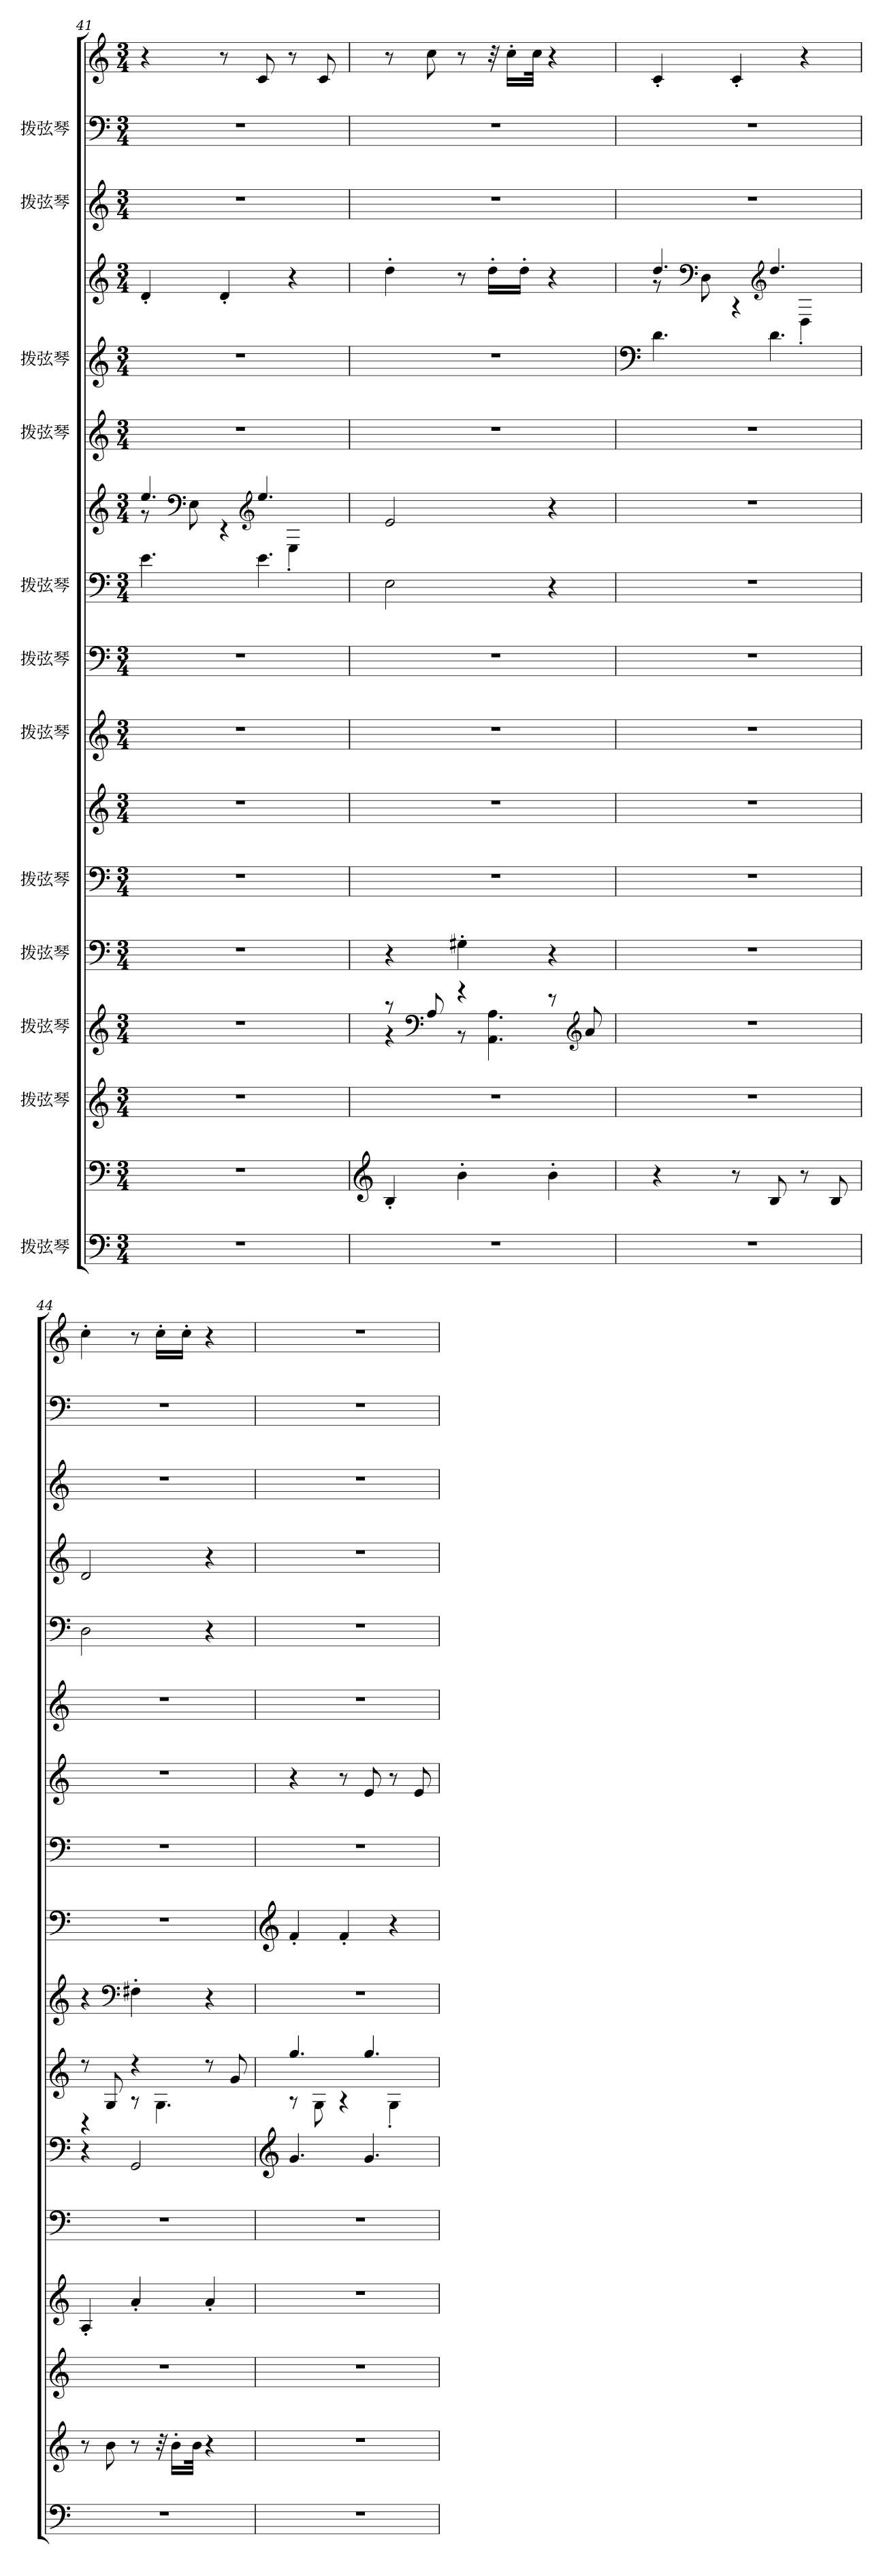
**kern	**kern	**kern	**kern	**kern	**kern	**kern	**kern	**kern	**kern	**kern	**kern	**kern	**kern	**kern	**kern	**kern
*part12	*part12	*part11	*part10	*part9	*part8	*part8	*part7	*part6	*part5	*part5	*part4	*part3	*part3	*part2	*part1	*part1
*staff17	*staff16	*staff15	*staff14	*staff13	*staff12	*staff11	*staff10	*staff9	*staff8	*staff7	*staff6	*staff5	*staff4	*staff3	*staff2	*staff1
*I"拨弦琴	*	*I"拨弦琴	*I"拨弦琴	*I"拨弦琴	*I"拨弦琴	*	*I"拨弦琴	*I"拨弦琴	*I"拨弦琴	*	*I"拨弦琴	*I"拨弦琴	*	*I"拨弦琴	*I"拨弦琴	*
*clefF4	*clefF4	*clefG2	*clefG2	*clefF4	*clefF4	*clefG2	*clefG2	*clefF4	*clefF4	*clefG2	*clefG2	*clefG2	*clefG2	*clefG2	*clefF4	*clefG2
*k[]	*k[]	*k[]	*k[]	*k[]	*k[]	*k[]	*k[]	*k[]	*k[]	*k[]	*k[]	*k[]	*k[]	*k[]	*k[]	*k[]
*M3/4	*M3/4	*M3/4	*M3/4	*M3/4	*M3/4	*M3/4	*M3/4	*M3/4	*M3/4	*M3/4	*M3/4	*M3/4	*M3/4	*M3/4	*M3/4	*M3/4
=41	=41	=41	=41	=41	=41	=41	=41	=41	=41	=41	=41	=41	=41	=41	=41	=41
*	*	*	*	*	*	*	*	*	*	*^	*	*	*	*	*	*
2.r	2.r	2.r	2.r	2.r	2.r	2.r	2.r	2.r	4.e\	4.ee/	8r	2.r	2.r	4d'/	2.r	2.r	4r
*	*	*	*	*	*	*	*	*	*	*clefF4	*	*	*	*	*	*	*
.	.	.	.	.	.	.	.	.	.	.	8E\	.	.	.	.	.	.
.	.	.	.	.	.	.	.	.	.	.	4r	.	.	4d'/	.	.	8r
*	*	*	*	*	*	*	*	*	*	*clefG2	*	*	*	*	*	*	*
.	.	.	.	.	.	.	.	.	4.e\	4.ee/	.	.	.	.	.	.	8c/
.	.	.	.	.	.	.	.	.	.	.	4E'\	.	.	4r	.	.	8r
.	.	.	.	.	.	.	.	.	.	.	.	.	.	.	.	.	8c/
*	*	*	*	*	*	*	*	*	*	*v	*v	*	*	*	*	*	*
=42	=42	=42	=42	=42	=42	=42	=42	=42	=42	=42	=42	=42	=42	=42	=42	=42
*	*clefG2	*	*	*	*	*	*	*	*	*	*	*	*	*	*	*
*	*	*	*^	*	*	*	*	*	*	*	*	*	*	*	*	*
2.r	4B'/	2.r	8r	4r	4r	2.r	2.r	2.r	2.r	2E\	2e/	2.r	2.r	4dd'\	2.r	2.r	8r
*	*	*	*clefF4	*	*	*	*	*	*	*	*	*	*	*	*	*	*
.	.	.	8A/	.	.	.	.	.	.	.	.	.	.	.	.	.	8cc\
.	4b'\	.	4r	8r	4G#X'\	.	.	.	.	.	.	.	.	8r	.	.	8r
.	.	.	.	4.AA\ 4.A\	.	.	.	.	.	.	.	.	.	16dd'\LL	.	.	32r
.	.	.	.	.	.	.	.	.	.	.	.	.	.	.	.	.	16cc'\LL
.	.	.	.	.	.	.	.	.	.	.	.	.	.	16dd'\JJ	.	.	.
.	.	.	.	.	.	.	.	.	.	.	.	.	.	.	.	.	32cc\JJk
.	4b'\	.	8r	.	4r	.	.	.	.	4r	4r	.	.	4r	.	.	4r
*	*	*	*clefG2	*	*	*	*	*	*	*	*	*	*	*	*	*	*
.	.	.	8a/	.	.	.	.	.	.	.	.	.	.	.	.	.	.
*	*	*	*v	*v	*	*	*	*	*	*	*	*	*	*	*	*	*
!!LO:PB:g=z
=43	=43	=43	=43	=43	=43	=43	=43	=43	=43	=43	=43	=43	=43	=43	=43	=43
*	*	*	*	*	*	*	*	*	*	*	*	*clefF4	*	*	*	*
*	*	*	*	*	*	*	*	*	*	*	*	*	*^	*	*	*
2.r	4r	2.r	2.r	2.r	2.r	2.r	2.r	2.r	2.r	2.r	2.r	4.d\	4.dd/	8r	2.r	2.r	4c'/
*	*	*	*	*	*	*	*	*	*	*	*	*	*clefF4	*	*	*	*
.	.	.	.	.	.	.	.	.	.	.	.	.	.	8D\	.	.	.
.	8r	.	.	.	.	.	.	.	.	.	.	.	.	4r	.	.	4c'/
*	*	*	*	*	*	*	*	*	*	*	*	*	*clefG2	*	*	*	*
.	8B/	.	.	.	.	.	.	.	.	.	.	4.d\	4.dd/	.	.	.	.
.	8r	.	.	.	.	.	.	.	.	.	.	.	.	4D'\	.	.	4r
.	8B/	.	.	.	.	.	.	.	.	.	.	.	.	.	.	.	.
*	*	*	*	*	*	*	*	*	*	*	*	*	*v	*v	*	*	*
=44	=44	=44	=44	=44	=44	=44	=44	=44	=44	=44	=44	=44	=44	=44	=44	=44
*	*	*	*	*	*	*^	*	*	*	*	*	*	*	*	*	*
2.r	8r	2.r	4A'/	2.r	4r	8r	4r	4r	2.r	2.r	2.r	2.r	2D\	2d/	2.r	2.r	4cc'\
.	8b\	.	.	.	.	8G/	.	.	.	.	.	.	.	.	.	.	.
*	*	*	*	*	*	*	*	*clefF4	*	*	*	*	*	*	*	*	*
.	8r	.	4a'/	.	2GG/	4r	8r	4F#X'\	.	.	.	.	.	.	.	.	8r
.	32r	.	.	.	.	.	4.G\	.	.	.	.	.	.	.	.	.	16cc'\LL
.	16b'\LL	.	.	.	.	.	.	.	.	.	.	.	.	.	.	.	.
.	.	.	.	.	.	.	.	.	.	.	.	.	.	.	.	.	16cc'\JJ
.	32b\JJk	.	.	.	.	.	.	.	.	.	.	.	.	.	.	.	.
.	4r	.	4a'/	.	.	8r	.	4r	.	.	.	.	4r	4r	.	.	4r
.	.	.	.	.	.	8g/	.	.	.	.	.	.	.	.	.	.	.
=45	=45	=45	=45	=45	=45	=45	=45	=45	=45	=45	=45	=45	=45	=45	=45	=45	=45
*	*	*	*	*	*clefG2	*	*	*	*clefG2	*	*	*	*	*	*	*	*
2.r	2.r	2.r	2.r	2.r	4.g/	4.gg/	8r	2.r	4f'/	2.r	4r	2.r	2.r	2.r	2.r	2.r	2.r
.	.	.	.	.	.	.	8G\	.	.	.	.	.	.	.	.	.	.
.	.	.	.	.	.	.	4r	.	4f'/	.	8r	.	.	.	.	.	.
.	.	.	.	.	4.g/	4.gg/	.	.	.	.	8e/	.	.	.	.	.	.
.	.	.	.	.	.	.	4G'\	.	4r	.	8r	.	.	.	.	.	.
.	.	.	.	.	.	.	.	.	.	.	8e/	.	.	.	.	.	.
*	*	*	*	*	*	*v	*v	*	*	*	*	*	*	*	*	*	*
=	=	=	=	=	=	=	=	=	=	=	=	=	=	=	=	=
*-	*-	*-	*-	*-	*-	*-	*-	*-	*-	*-	*-	*-	*-	*-	*-	*-
